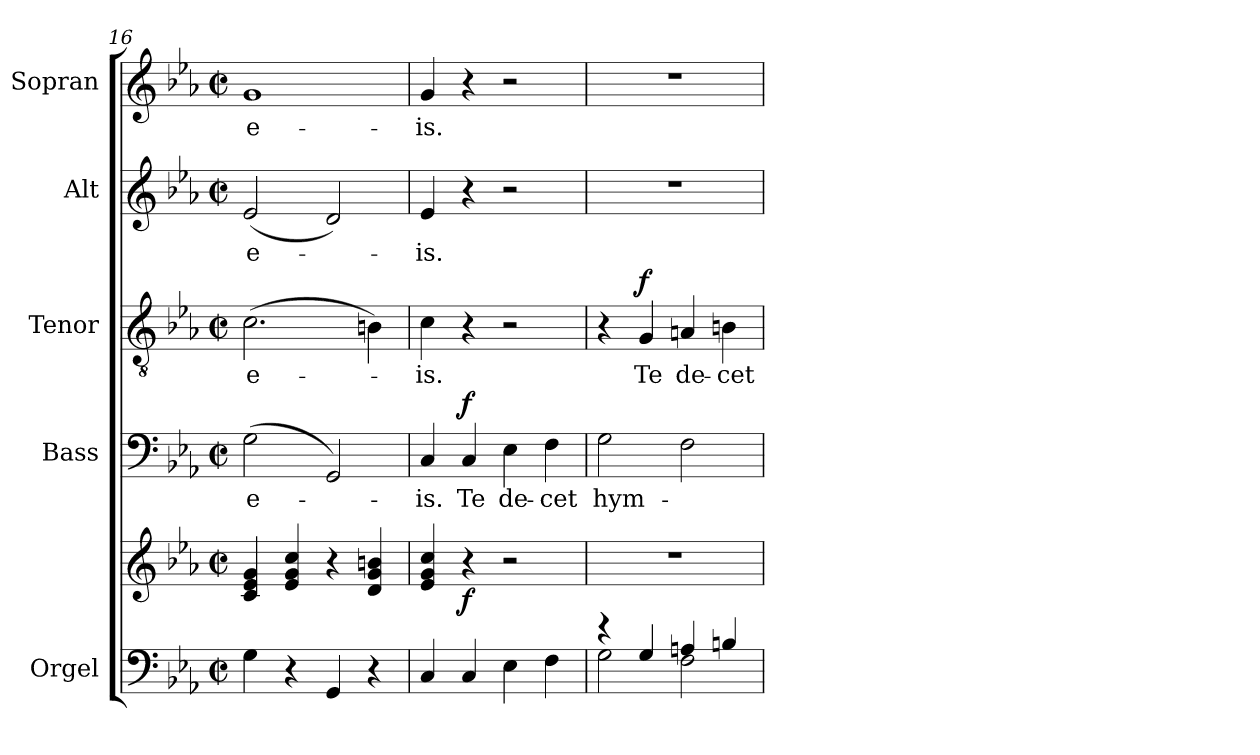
**kern	**kern	**dynam	**kern	**text	**dynam	**kern	**text	**dynam	**kern	**text	**kern	**text
*part5	*part5	*part5	*part4	*part4	*part4	*part3	*part3	*part3	*part2	*part2	*part1	*part1
*staff6	*staff5	*staff5/6	*staff4	*staff4	*staff4	*staff3	*staff3	*staff3	*staff2	*staff2	*staff1	*staff1
*I"Orgel	*	*	*I"Bass	*	*	*I"Tenor	*	*	*I"Alt	*	*I"Sopran	*
*I'Org.	*	*	*I'B.	*	*	*I'T.	*	*	*I'A.	*	*I'S.	*
*clefF4	*clefG2	*	*clefF4	*	*	*clefGv2	*	*	*clefG2	*	*clefG2	*
*k[b-e-a-]	*k[b-e-a-]	*	*k[b-e-a-]	*	*	*k[b-e-a-]	*	*	*k[b-e-a-]	*	*k[b-e-a-]	*
*E-:	*E-:	*	*E-:	*	*	*E-:	*	*	*E-:	*	*E-:	*
*M2/2	*M2/2	*	*M2/2	*	*	*M2/2	*	*	*M2/2	*	*M2/2	*
*met(c|)	*met(c|)	*	*met(c|)	*	*	*met(c|)	*	*	*met(c|)	*	*met(c|)	*
=16	=16	=16	=16	=16	=16	=16	=16	=16	=16	=16	=16	=16
!	!	!	!	!LO:LY:b	!	!	!LO:LY:b	!	!	!LO:LY:b	!	!LO:LY:b
4G\	4c/ 4e-/ 4g/	.	(>2G\	e-	.	(>2.c\	e-	.	(<2e-/	e-	1g	e-
4r	4e-/ 4g/ 4cc/	.	.	.	.	.	.	.	.	.	.	.
4GG/	4r	.	2GG/)	.	.	.	.	.	2d/)	.	.	.
4r	4d/ 4g/ 4bn/	.	.	.	.	4Bn\)	.	.	.	.	.	.
=17	=17	=17	=17	=17	=17	=17	=17	=17	=17	=17	=17	=17
!	!	!	!	!LO:LY:b	!	!	!LO:LY:b	!	!	!LO:LY:b	!	!LO:LY:b
4C/	4e-/ 4g/ 4cc/	.	4C/	-is.	.	4c\	-is.	.	4e-/	-is.	4g/	-is.
!	!	!LO:DY:b	!	!LO:LY:b	!LO:DY:a	!	!	!	!	!	!	!
4C/	4r	f	4C/	Te	f	4r	.	.	4r	.	4r	.
!	!	!	!	!LO:LY:b	!	!	!	!	!	!	!	!
4E-\	2r	.	4E-\	de-	.	2r	.	.	2r	.	2r	.
!	!	!	!	!LO:LY:b	!	!	!	!	!	!	!	!
4F\	.	.	4F\	-cet	.	.	.	.	.	.	.	.
=18	=18	=18	=18	=18	=18	=18	=18	=18	=18	=18	=18	=18
*^	*	*	*	*	*	*	*	*	*	*	*	*
!	!	!	!	!	!LO:LY:b	!	!	!	!	!	!	!	!
4re	2G\	1r	.	2G\	hym-	.	4r	.	.	1r	.	1r	.
!	!	!	!	!	!	!	!	!LO:LY:b	!LO:DY:a	!	!	!	!
4G/	.	.	.	.	.	.	4G/	Te	f	.	.	.	.
!	!	!	!	!	!	!	!	!LO:LY:b	!	!	!	!	!
4An/	2F\	.	.	2F\	.	.	4An/	de-	.	.	.	.	.
!	!	!	!	!	!	!	!	!LO:LY:b	!	!	!	!	!
4Bn/	.	.	.	.	.	.	4Bn\	-cet	.	.	.	.	.
*v	*v	*	*	*	*	*	*	*	*	*	*	*	*
=	=	=	=	=	=	=	=	=	=	=	=	=
*-	*-	*-	*-	*-	*-	*-	*-	*-	*-	*-	*-	*-
